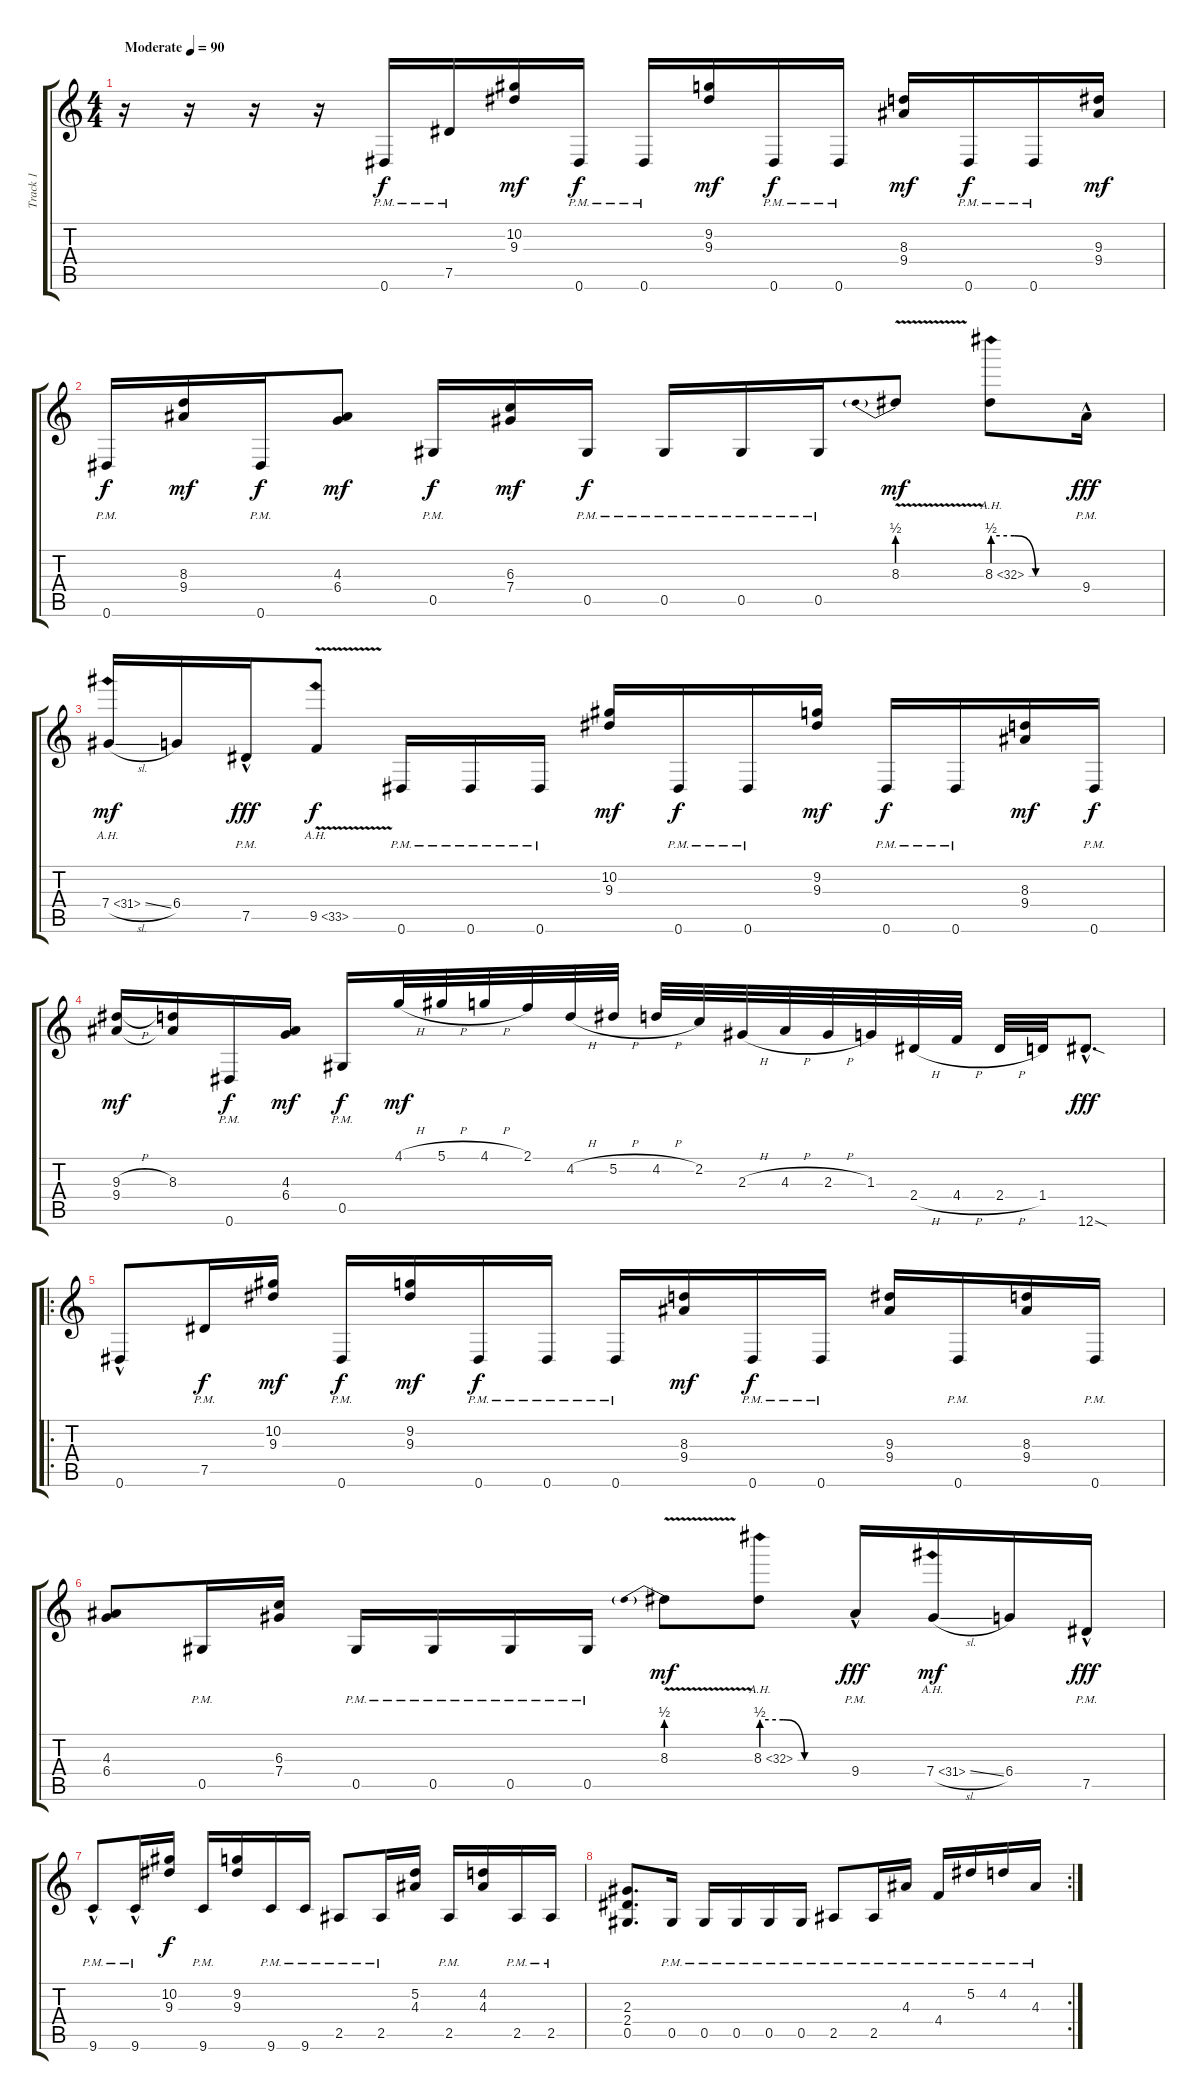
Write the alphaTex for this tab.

\track ("Track 1" "Track 1") {instrument overdrivenguitar}
\staff {score tabs}
\tuning (Eb4 Bb3 Gb3 Db3 Ab2 Eb2) {hide}
\ts (4 4)
\tempo (90 "Moderate")
\clef g2
\ks c
r.16{dy f instrument overdrivenguitar} r.16 r.16 r.16 0.6{pm}.16 7.5{pm}.16 (10.2 9.3).16{dy mf} 0.6{pm}.16{dy f} 0.6{pm}.16 (9.2 9.3).16{dy mf} 0.6{pm}.16{dy f} 0.6{pm}.16 (8.3 9.4).16{dy mf} 0.6{pm}.16{dy f} 0.6{pm}.16 (9.3 9.4).16{dy mf} |
0.6{pm}.16{dy f} (8.3 9.4).16{dy mf} 0.6{pm}.16{dy f} (4.3 6.4).8{dy mf} 0.5{pm}.16{dy f} (6.3 7.4).16{dy mf} 0.5{pm}.16{dy f} 0.5{pm}.16 0.5{pm}.16 0.5{pm}.16 8.3{be (prebend 0 2 60 2) v}.8{dy mf} 8.3{be (custom 0 2 15 2 30 0 60 0) ah 24}.8 9.4{hac pm}.16{dy fff} |
7.4{ah 24 sl}.16{dy mf} 6.4.16 7.5{hac pm}.16{dy fff} 9.5{ah 24 v}.8{dy f} 0.6{pm}.16 0.6{pm}.16 0.6{pm}.16 (10.2 9.3).16{dy mf} 0.6{pm}.16{dy f} 0.6{pm}.16 (9.2 9.3).16{dy mf} 0.6{pm}.16{dy f} 0.6{pm}.16 (8.3 9.4).16{dy mf} 0.6{pm}.16{dy f} |
(9.3{h} 9.4).16{dy mf} (8.3 9.4{t}).16 0.6{pm}.16{dy f} (4.3 6.4).16{dy mf} 0.5{pm}.16{dy f} 4.1{h}.32{dy mf} 5.1{h}.32 4.1{h}.32 2.1.32 4.2{h}.32 5.2{h}.32 4.2{h}.32 2.2.32 2.3{h}.32 4.3{h}.32 2.3{h}.32 1.3.32 2.4{h}.32 4.4{h}.32 2.4{h}.32 1.4.32 12.6{sod hac}.8{d dy fff} |
\ro
0.6{hac}.8 7.5{pm}.16{dy f} (10.2 9.3).16{dy mf} 0.6{pm}.16{dy f} (9.2 9.3).16{dy mf} 0.6{pm}.16{dy f} 0.6{pm}.16 0.6{pm}.16 (8.3 9.4).16{dy mf} 0.6{pm}.16{dy f} 0.6{pm}.16 (9.3 9.4).16 0.6{pm}.16 (8.3 9.4).16 0.6{pm}.16 |
(4.3 6.4).8 0.5{pm}.16 (6.3 7.4).16 0.5{pm}.16 0.5{pm}.16 0.5{pm}.16 0.5{pm}.16 8.3{be (prebend 0 2 60 2) v}.8{dy mf} 8.3{be (custom 0 2 15 2 30 0 60 0) ah 24}.8 9.4{hac pm}.16{dy fff} 7.4{ah 24 sl}.16{dy mf} 6.4.16 7.5{hac pm}.16{dy fff} |
9.6{hac pm}.8 9.6{hac pm}.16 (10.2 9.3).16{dy f} 9.6{pm}.16 (9.2 9.3).16 9.6{pm}.16 9.6{pm}.16 2.5{pm}.8 2.5{pm}.16 (5.2 4.3).16 2.5{pm}.16 (4.2 4.3).16 2.5{pm}.16 2.5{pm}.16 |
\rc 2
(2.3 2.4 0.5).8{d} 0.5{pm}.16 0.5{pm}.16 0.5{pm}.16 0.5{pm}.16 0.5{pm}.16 2.5{pm}.8 2.5{pm}.16 4.3{pm}.16 4.4{pm}.16 5.2{pm}.16 4.2{pm}.16 4.3{pm}.16
